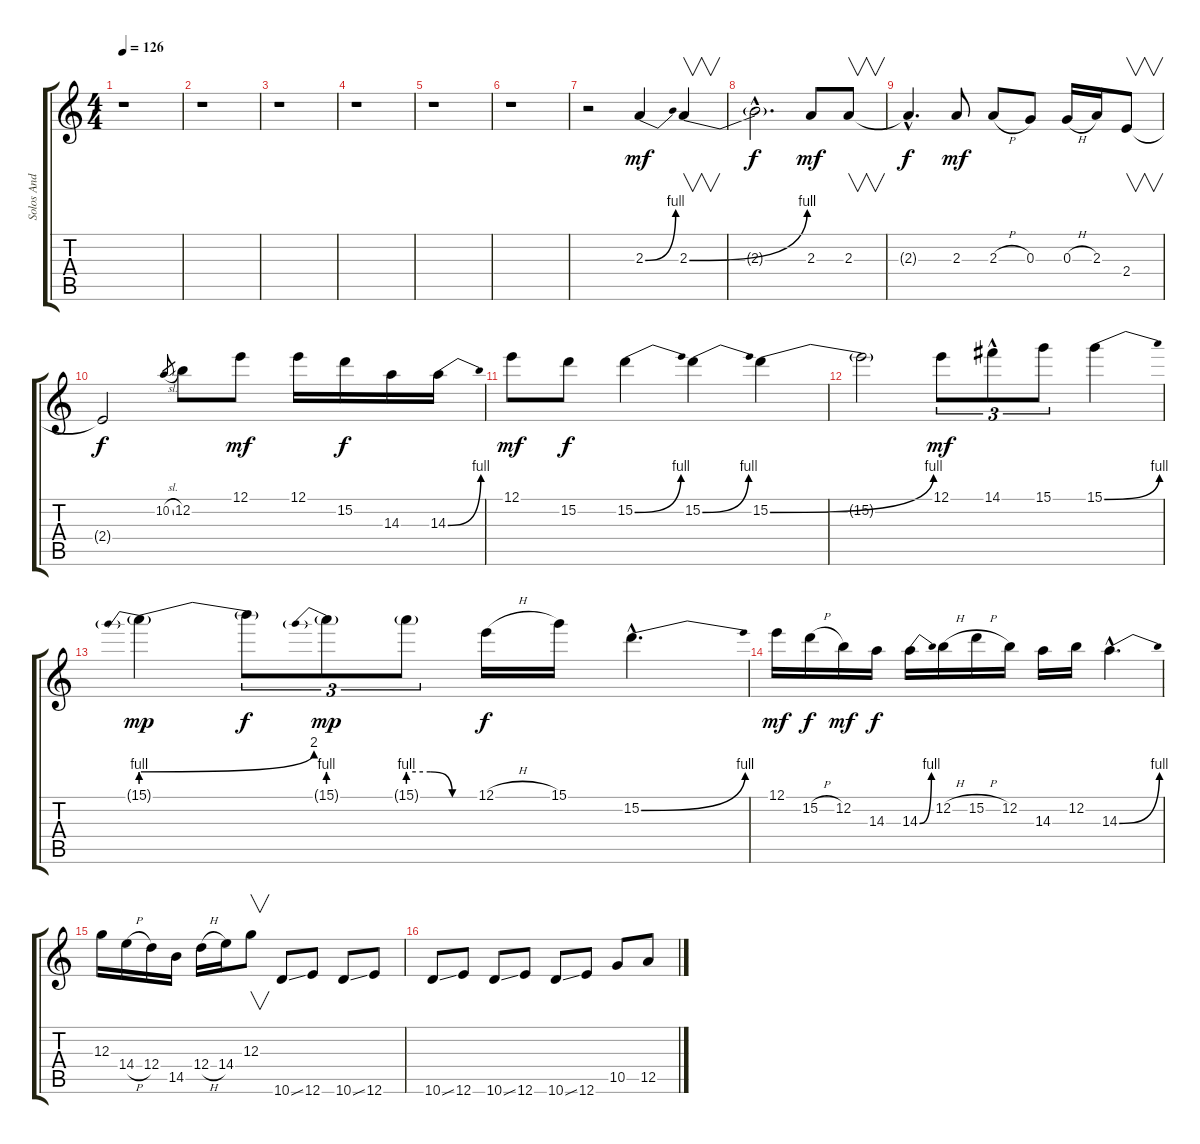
\track ("Solos And Fills" "Solos And ") {instrument distortionguitar}
\staff {score tabs}
\tuning (E4 B3 G3 D3 A2 E2) {hide}
\ts (4 4)
\tempo 126
\clef g2
\ks c
r.1{dy mf} |
r.1 |
r.1 |
r.1 |
r.1 |
r.1 |
r.2 2.3{be (bend 0 0 60 4)}.4 2.3{be (bend 0 0 60 4)}.4{v} |
2.3{hac t}.2{d dy f} 2.3.8{dy mf} 2.3.8{v} |
2.3{hac t}.4{d dy f} 2.3.8{dy mf} 2.3{h}.8 0.3.8 0.3{h}.16 2.3.16 2.4.8{v} |
2.4{t}.2{dy f} 10.2{sl}.8{gr} 12.2.8 12.1.8{dy mf} 12.1.16 15.2.16{dy f} 14.3.16 14.3{be (bend 0 0 60 4)}.16 |
12.1.8{dy mf} 15.2.8{dy f} 15.2{be (bend 0 0 60 4)}.4 15.2{be (bend 0 0 60 4)}.4 15.2{be (bend 0 0 60 4)}.4 |
15.2{t}.2 12.1.8{tu (3 2) dy mf} 14.1{hac}.8{tu (3 2)} 15.1.8{tu (3 2)} 15.1{be (bend 0 0 60 4)}.4 |
15.1{be (prebendbend 0 4 60 8) g}.4{dy mp} 15.1{t}.8{tu (3 2) dy f} 15.1{be (prebend 0 4 60 4) g}.8{tu (3 2) dy mp} 15.1{be (custom 0 4 20 4 40 0 60 0) g}.8{tu (3 2)} 12.1{h}.16{dy f} 15.1.16 15.2{be (bend 0 0 60 4) hac}.4{d} |
12.1.16{dy mf} 15.2{h}.16{dy f} 12.2.16{dy mf} 14.3.16{dy f} 14.3{be (bend 0 0 60 4)}.16 12.2{h}.16 15.2{h}.16 12.2.16 14.3.16 12.2.16 14.3{be (bend 0 0 60 4) hac}.4{d} |
12.3.16 14.4{h}.16 12.4.16 14.5.16 12.4{h}.16 14.4.16 12.3.8{v} 10.6{ss}.8 12.6.8 10.6{ss}.8 12.6.8 |
10.6{ss}.8 12.6.8 10.6{ss}.8 12.6.8 10.6{ss}.8 12.6.8 10.5.8 12.5{ss}.8
